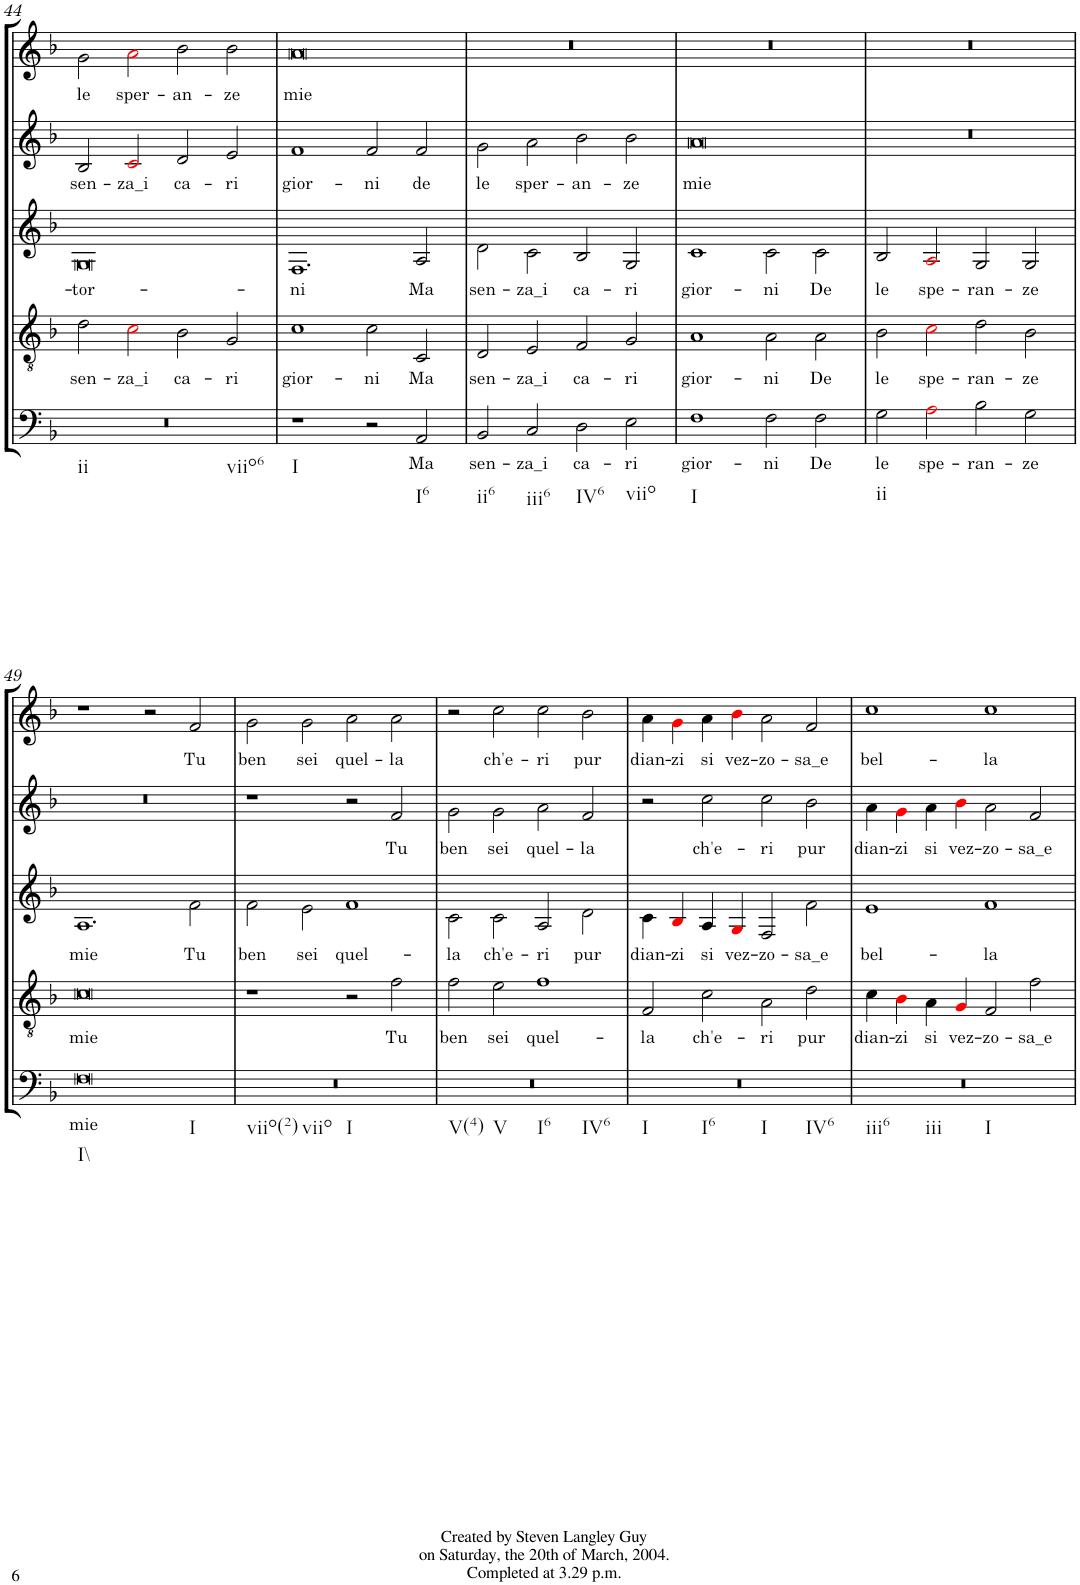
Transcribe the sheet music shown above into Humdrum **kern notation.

**kern	**text	**kern	**text	**kern	**text	**kern	**text	**kern	**text
*part5	*part5	*part4	*part4	*part3	*part3	*part2	*part2	*part1	*part1
*staff5	*staff5	*staff4	*staff4	*staff3	*staff3	*staff2	*staff2	*staff1	*staff1
*I"Basso	*	*I"Tenore	*	*I"Alto	*	*I"Quinto	*	*I"Canto	*
!!LO:PB:g=z
*clefF4	*	*clefGv2	*	*clefG2	*	*clefG2	*	*clefG2	*
*Trd7c12	*	*Trd7c12	*	*	*	*	*	*	*
*k[b-]	*	*k[b-]	*	*k[b-]	*	*k[b-]	*	*k[b-]	*
*F:	*	*F:	*	*F:	*	*F:	*	*F:	*
*M4/4	*	*M4/4	*	*M4/4	*	*M4/4	*	*M4/4	*
*met(c)	*	*met(c)	*	*met(c)	*	*met(c)	*	*met(c)	*
=44	=44	=44	=44	=44	=44	=44	=44	=44	=44
!LO:TX:b:t=ii	!	!	!	!	!	!	!	!	!
!LO:TX:b:t=viio6	!	!	!	!	!	!	!	!	!
!	!	!	!LO:LY:b	!	!LO:LY:b	!	!LO:LY:b	!	!LO:LY:b
1r	.	2d\	sen-	[1G	-tor-	2B-/	sen-	2g\	le
!	!	!	!LO:LY:b	!	!	!	!LO:LY:b	!	!LO:LY:b
.	.	2ci\	-za_i	.	.	2ci/	-za_i	2ai\	sper-
!	!	!	!LO:LY:b	!	!	!	!LO:LY:b	!	!LO:LY:b
1ryy	.	2B-\	ca-	1ryy	.	2d/	ca-	2b-\	-an-
!	!	!	!LO:LY:b	!	!	!	!LO:LY:b	!	!LO:LY:b
.	.	2G/	-ri	.	.	2e/	-ri	2b-\	-ze
=45	=45	=45	=45	=45	=45	=45	=45	=45	=45
!LO:TX:b:t=I	!	!	!	!	!	!	!	!	!
!	!	!	!LO:LY:b	!	!LO:LY:b	!	!LO:LY:b	!	!LO:LY:b
1r	.	1c	gior-	[1F	-ni	1f	gior-	[1a	mie
!	!	!	!LO:LY:b	!	!	!	!LO:LY:b	!	!
2r	.	2c\	-ni	1G]	.	2f/	-ni	1.ryy	.
!LO:TX:b:t=I6	!	!	!	!	!	!	!	!	!
!	!LO:LY:b	!	!LO:LY:b	!	!	!	!LO:LY:b	!	!
2AA/	Ma	2C/	Ma	.	.	2f/	de	.	.
!	!	!	!	!	!LO:LY:b	!	!	!	!
2ryy	.	2ryy	.	2A/	Ma	2ryy	.	.	.
=46	=46	=46	=46	=46	=46	=46	=46	=46	=46
!LO:TX:b:t=ii6	!	!	!	!	!	!	!	!	!
!	!LO:LY:b	!	!LO:LY:b	!	!LO:LY:b	!	!LO:LY:b	!	!
2BB-/	sen-	2D/	sen-	2d\	sen-	2g\	le	1r	.
!LO:TX:b:t=iii6	!	!	!	!	!	!	!	!	!
!	!LO:LY:b	!	!LO:LY:b	!	!	!	!LO:LY:b	!	!
2C/	-za_i	2E/	-za_i	2F]	.	2a\	sper-	.	.
!LO:TX:b:t=IV6	!	!	!	!	!	!	!	!	!
!	!LO:LY:b	!	!LO:LY:b	!	!LO:LY:b	!	!LO:LY:b	!	!
2D\	ca-	2F/	ca-	2c\	-za_i	2b-\	-an-	1a]	.
!LO:TX:b:t=viio	!	!	!	!	!	!	!	!	!
!	!LO:LY:b	!	!LO:LY:b	!	!LO:LY:b	!	!LO:LY:b	!	!
2E\	-ri	2G/	-ri	2B-/	ca-	2b-\	-ze	.	.
!	!	!	!	!	!LO:LY:b	!	!	!	!
2ryy	.	2ryy	.	2G/	-ri	2ryy	.	2ryy	.
=47	=47	=47	=47	=47	=47	=47	=47	=47	=47
!LO:TX:b:t=I	!	!	!	!	!	!	!	!	!
!	!LO:LY:b	!	!LO:LY:b	!	!LO:LY:b	!	!LO:LY:b	!	!
1F	gior-	1A	gior-	1c	gior-	[1a	mie	1r	.
!	!LO:LY:b	!	!LO:LY:b	!	!LO:LY:b	!	!	!	!
2F\	-ni	2A\	-ni	2c\	-ni	1ryy	.	1ryy	.
!	!LO:LY:b	!	!LO:LY:b	!	!LO:LY:b	!	!	!	!
2F\	De	2A\	De	2c\	De	.	.	.	.
=48	=48	=48	=48	=48	=48	=48	=48	=48	=48
!LO:TX:b:t=ii	!	!	!	!	!	!	!	!	!
!	!LO:LY:b	!	!LO:LY:b	!	!LO:LY:b	!	!	!	!
2G\	le	2B-\	le	2B-/	le	1r	.	1r	.
!	!LO:LY:b	!	!LO:LY:b	!	!LO:LY:b	!	!	!	!
2Ai\	spe-	2ci\	spe-	2Ai/	spe-	.	.	.	.
!	!LO:LY:b	!	!LO:LY:b	!	!LO:LY:b	!	!	!	!
2B-\	-ran-	2d\	-ran-	2G/	-ran-	1a]	.	1ryy	.
!	!LO:LY:b	!	!LO:LY:b	!	!LO:LY:b	!	!	!	!
2G\	-ze	2B-\	-ze	2G/	-ze	.	.	.	.
!!LO:LB:g=z
=49	=49	=49	=49	=49	=49	=49	=49	=49	=49
!LO:TX:b:t=I\\	!	!	!	!	!	!	!	!	!
!LO:TX:b:t=I	!	!	!	!	!	!	!	!	!
!	!LO:LY:b	!	!LO:LY:b	!	!LO:LY:b	!	!	!	!
[1F	mie	[1c	mie	[1A	mie	1r	.	1r	.
1ryy	.	1ryy	.	2ryy	.	1ryy	.	2r	.
!	!	!	!	!	!LO:LY:b	!	!	!	!LO:LY:b
.	.	.	.	2f\	Tu	.	.	2f/	Tu
=50	=50	=50	=50	=50	=50	=50	=50	=50	=50
!LO:TX:b:t=viio(2)	!	!	!	!	!	!	!	!	!
!LO:TX:b:t=viio	!	!	!	!	!	!	!	!	!
!LO:TX:b:t=I	!	!	!	!	!	!	!	!	!
!	!	!	!	!	!LO:LY:b	!	!	!	!LO:LY:b
1r	.	1r	.	2f\	ben	1r	.	2g\	ben
!	!	!	!	!	!	!	!	!	!LO:LY:b
.	.	.	.	2A]	.	.	.	2g\	sei
!	!	!	!	!	!LO:LY:b	!	!	!	!LO:LY:b
1F]	.	1c]	.	2e\	sei	2r	.	2a\	quel-
!	!	!	!	!	!LO:LY:b	!	!LO:LY:b	!	!LO:LY:b
.	.	.	.	1f	quel-	2f/	Tu	2a\	-la
1ryy	.	2r	.	.	.	1ryy	.	1ryy	.
!	!	!	!LO:LY:b	!	!	!	!	!	!
.	.	2f\	Tu	2ryy	.	.	.	.	.
=51	=51	=51	=51	=51	=51	=51	=51	=51	=51
!LO:TX:b:t=V(4)	!	!	!	!	!	!	!	!	!
!LO:TX:b:t=V	!	!	!	!	!	!	!	!	!
!LO:TX:b:t=I6	!	!	!	!	!	!	!	!	!
!LO:TX:b:t=IV6	!	!	!	!	!	!	!	!	!
!	!	!	!LO:LY:b	!	!LO:LY:b	!	!LO:LY:b	!	!
1r	.	2f\	ben	2c\	-la	2g\	ben	2r	.
!	!	!	!LO:LY:b	!	!LO:LY:b	!	!LO:LY:b	!	!LO:LY:b
.	.	2e\	sei	2c\	ch'e-	2g\	sei	2cc\	ch'e-
!	!	!	!LO:LY:b	!	!LO:LY:b	!	!LO:LY:b	!	!LO:LY:b
1ryy	.	1f	quel-	2A/	-ri	2a\	quel-	2cc\	-ri
!	!	!	!	!	!LO:LY:b	!	!LO:LY:b	!	!LO:LY:b
.	.	.	.	2d\	pur	2f/	-la	2b-\	pur
=52	=52	=52	=52	=52	=52	=52	=52	=52	=52
!LO:TX:b:t=I	!	!	!	!	!	!	!	!	!
!LO:TX:b:t=I6	!	!	!	!	!	!	!	!	!
!LO:TX:b:t=I	!	!	!	!	!	!	!	!	!
!LO:TX:b:t=IV6	!	!	!	!	!	!	!	!	!
!	!	!	!LO:LY:b	!	!LO:LY:b	!	!	!	!LO:LY:b
1r	.	2F/	-la	4c\	dian-	2r	.	4a\	dian-
!	!	!	!	!	!LO:LY:b	!	!	!	!LO:LY:b
.	.	.	.	4B-i/	-zi	.	.	4gi\	-zi
!	!	!	!LO:LY:b	!	!LO:LY:b	!	!LO:LY:b	!	!LO:LY:b
.	.	2c\	ch'e-	4A/	si	2cc\	ch'e-	4a\	si
!	!	!	!	!	!LO:LY:b	!	!	!	!LO:LY:b
.	.	.	.	4Gi/	vez-	.	.	4b-i\	vez-
!	!	!	!LO:LY:b	!	!LO:LY:b	!	!LO:LY:b	!	!LO:LY:b
1ryy	.	2A\	-ri	2F/	-zo-	2cc\	-ri	2a\	-zo-
!	!	!	!LO:LY:b	!	!LO:LY:b	!	!LO:LY:b	!	!LO:LY:b
.	.	2d\	pur	2f\	-sa_e	2b-\	pur	2f/	-sa_e
=53	=53	=53	=53	=53	=53	=53	=53	=53	=53
!LO:TX:b:t=iii6	!	!	!	!	!	!	!	!	!
!LO:TX:b:t=iii	!	!	!	!	!	!	!	!	!
!LO:TX:b:t=I	!	!	!	!	!	!	!	!	!
!	!	!	!LO:LY:b	!	!LO:LY:b	!	!LO:LY:b	!	!LO:LY:b
1r	.	4c\	dian-	1e	bel-	4a\	dian-	1cc	bel-
!	!	!	!LO:LY:b	!	!	!	!LO:LY:b	!	!
.	.	4B-i\	-zi	.	.	4gi\	-zi	.	.
!	!	!	!LO:LY:b	!	!	!	!LO:LY:b	!	!
.	.	4A\	si	.	.	4a\	si	.	.
!	!	!	!LO:LY:b	!	!	!	!LO:LY:b	!	!
.	.	4Gi/	vez-	.	.	4b-i\	vez-	.	.
!	!	!	!LO:LY:b	!	!LO:LY:b	!	!LO:LY:b	!	!LO:LY:b
1ryy	.	2F/	-zo-	1f	-la	2a\	-zo-	1cc	-la
!	!	!	!LO:LY:b	!	!	!	!LO:LY:b	!	!
.	.	2f\	-sa_e	.	.	2f/	-sa_e	.	.
=	=	=	=	=	=	=	=	=	=
*-	*-	*-	*-	*-	*-	*-	*-	*-	*-
